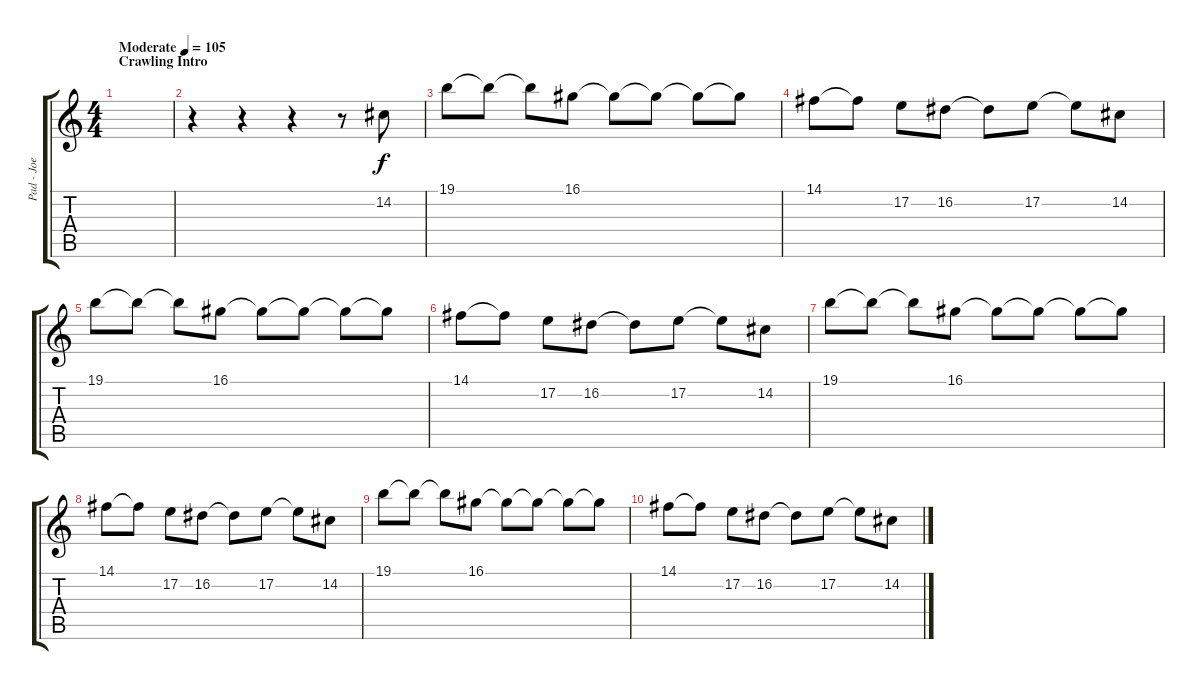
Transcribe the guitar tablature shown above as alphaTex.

\track ("Pad - Joe Hahn" "Pad - Joe ") {instrument vibraphone}
\staff {score tabs}
\tuning (E4 B3 G3 D3 A2 E2) {hide}
\ts (4 4)
\section ("" "Crawling Intro")
\tempo (105 "Moderate")
\clef g2
\ks c
|
r.4 r.4 r.4 r.8 14.2.8 |
19.1.8 19.1{t}.8 19.1{t}.8 16.1.8 16.1{t}.8 16.1{t}.8 16.1{t}.8 16.1{t}.8 |
14.1.8 14.1{t}.8 17.2.8 16.2.8 16.2{t}.8 17.2.8 17.2{t}.8 14.2.8 |
19.1.8 19.1{t}.8 19.1{t}.8 16.1.8 16.1{t}.8 16.1{t}.8 16.1{t}.8 16.1{t}.8 |
14.1.8 14.1{t}.8 17.2.8 16.2.8 16.2{t}.8 17.2.8 17.2{t}.8 14.2.8 |
19.1.8 19.1{t}.8 19.1{t}.8 16.1.8 16.1{t}.8 16.1{t}.8 16.1{t}.8 16.1{t}.8 |
14.1.8 14.1{t}.8 17.2.8 16.2.8 16.2{t}.8 17.2.8 17.2{t}.8 14.2.8 |
19.1.8 19.1{t}.8 19.1{t}.8 16.1.8 16.1{t}.8 16.1{t}.8 16.1{t}.8 16.1{t}.8 |
14.1.8 14.1{t}.8 17.2.8 16.2.8 16.2{t}.8 17.2.8 17.2{t}.8 14.2.8
